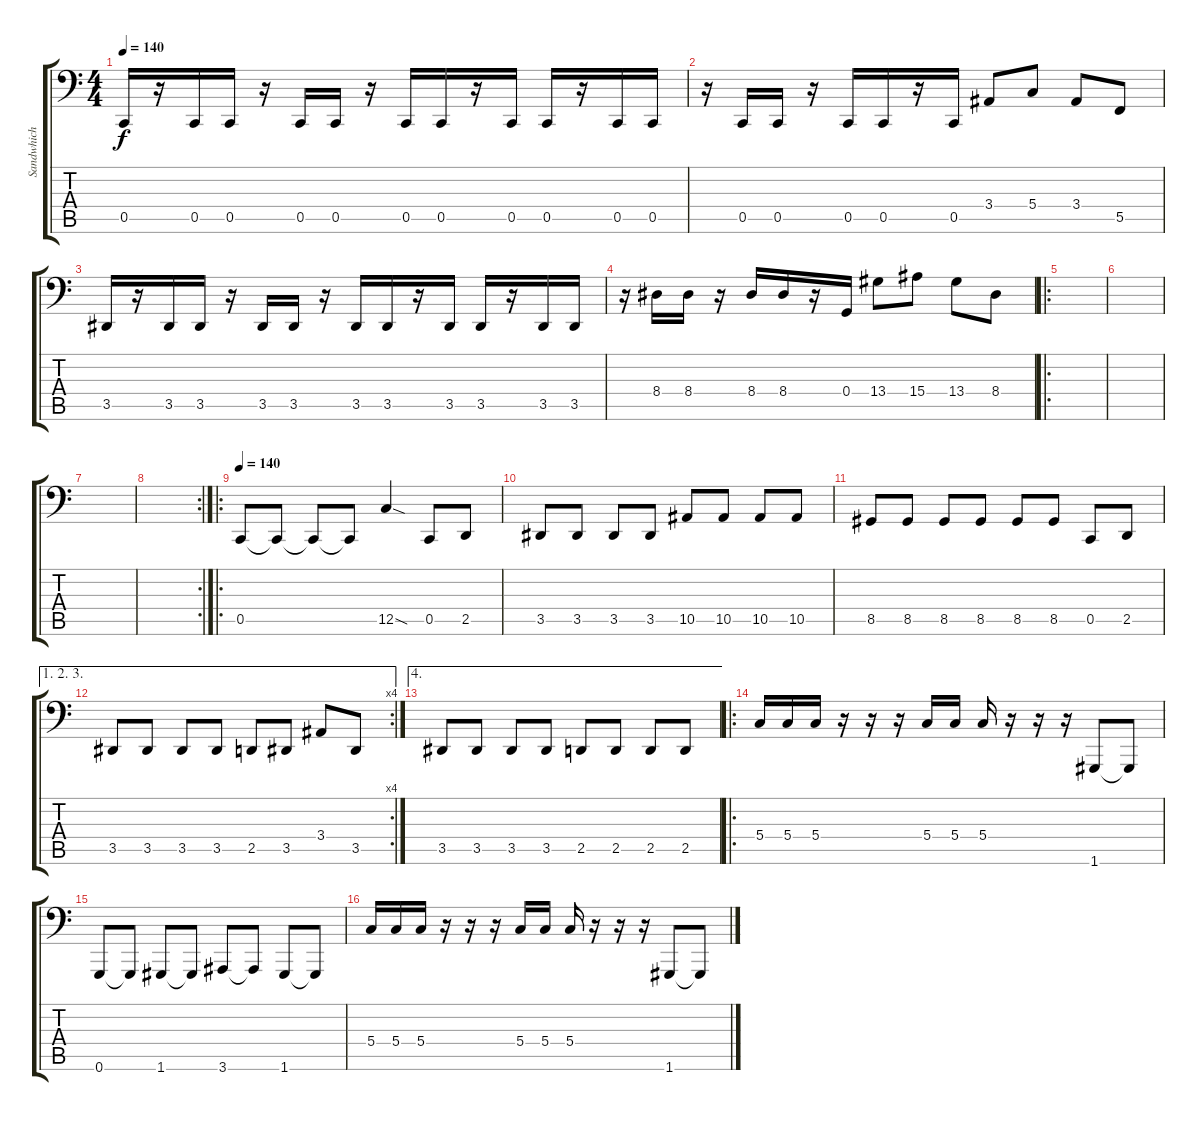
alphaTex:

\track ("Sandwhich Machine" "Sandwhich ") {instrument electricbassfinger}
\staff {score tabs}
\tuning (Bb2 F2 C2 G1 C1 G0) {hide}
\ts (4 4)
\tempo 140
\clef f4
\ks c
0.5.16{dy f} r.16 0.5.16 0.5.16 r.16 0.5.16 0.5.16 r.16 0.5.16 0.5.16 r.16 0.5.16 0.5.16 r.16 0.5.16 0.5.16 |
r.16 0.5.16 0.5.16 r.16 0.5.16 0.5.16 r.16 0.5.16 3.4.8 5.4.8 3.4.8 5.5.8 |
3.5.16 r.16 3.5.16 3.5.16 r.16 3.5.16 3.5.16 r.16 3.5.16 3.5.16 r.16 3.5.16 3.5.16 r.16 3.5.16 3.5.16 |
r.16 8.4.16 8.4.16 r.16 8.4.16 8.4.16 r.16 0.4.16 13.4.8 15.4.8 13.4.8 8.4.8 |
\ro
|
|
|
\rc 2
|
\ro
\tempo 140
0.5.8 0.5{t}.8 0.5{t}.8 0.5{t}.8 12.5{sod}.4 0.5.8 2.5.8 |
3.5.8 3.5.8 3.5.8 3.5.8 10.5.8 10.5.8 10.5.8 10.5.8 |
8.5.8 8.5.8 8.5.8 8.5.8 8.5.8 8.5.8 0.5.8 2.5.8 |
\ae (1 2 3)
\rc 4
3.5.8 3.5.8 3.5.8 3.5.8 2.5.8 3.5.8 3.4.8 3.5.8 |
\ae 4
3.5.8 3.5.8 3.5.8 3.5.8 2.5.8 2.5.8 2.5.8 2.5.8 |
\ro
5.4.16 5.4.16 5.4.16 r.16 r.16 r.16 5.4.16 5.4.16 5.4.16 r.16 r.16 r.16 1.6.8 1.6{t}.8 |
0.6.8 0.6{t}.8 1.6.8 1.6{t}.8 3.6.8 3.6{t}.8 1.6.8 1.6{t}.8 |
5.4.16 5.4.16 5.4.16 r.16 r.16 r.16 5.4.16 5.4.16 5.4.16 r.16 r.16 r.16 1.6.8 1.6{t}.8
